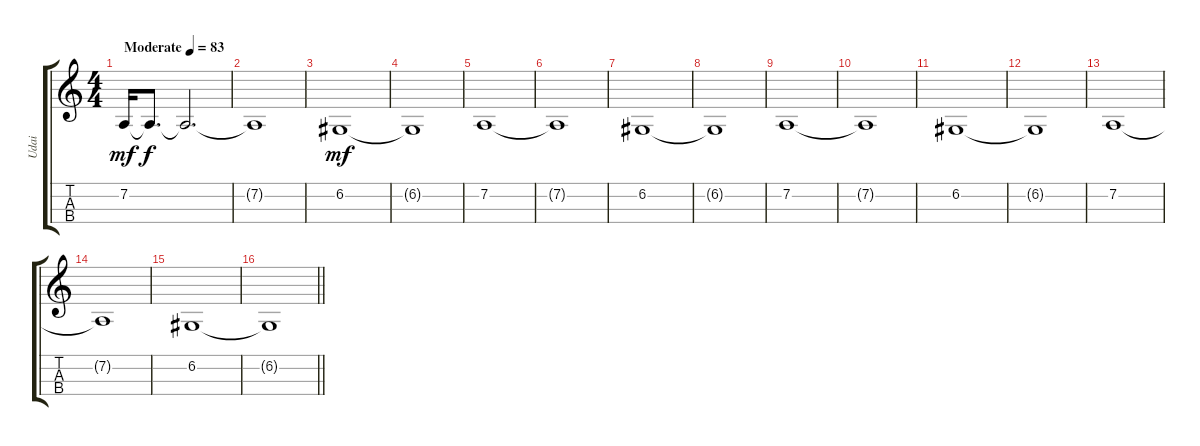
\track ("Udai" "Udai") {instrument cello}
\staff {score tabs}
\tuning (A3 D3 G2 C2) {hide}
\ts (4 4)
\tempo (83 "Moderate")
\clef g2
\ks c
7.2.16{dy mf volume 0 instrument cello} 7.2{t}.8{d dy f volume 6} 7.2{t}.2{d} |
7.2{t}.1 |
6.2.1{dy mf volume 3} |
6.2{t}.1 |
7.2.1{volume 6} |
7.2{t}.1 |
6.2.1{volume 3} |
6.2{t}.1 |
7.2.1{volume 6} |
7.2{t}.1 |
6.2.1{volume 3} |
6.2{t}.1 |
7.2.1{volume 6} |
7.2{t}.1 |
6.2.1{volume 3} |
\barLineRight lightlight
6.2{t}.1
